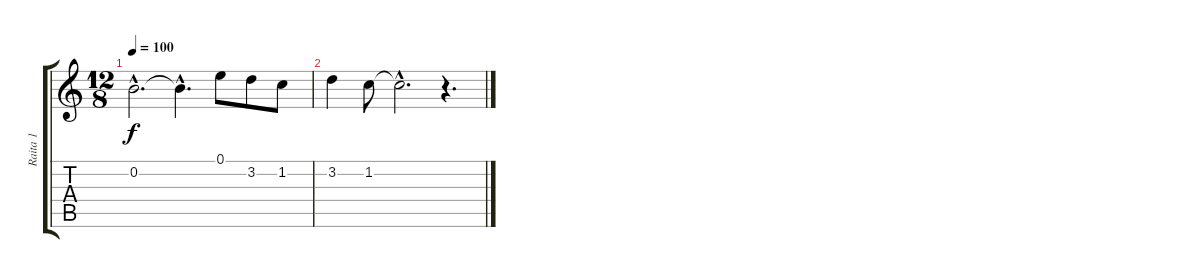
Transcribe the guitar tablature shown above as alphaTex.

\track ("Raita 1" "Raita 1") {instrument electricguitarmuted}
\staff {score tabs}
\tuning (E4 B3 G3 D3 A2 E2) {hide}
\ts (12 8)
\tempo 100
\clef g2
\ks c
0.2{hac}.2{d dy f} 0.2{hac t}.4{d} 0.1.8 3.2.8 1.2.8 |
3.2.4 1.2.8 1.2{hac t}.2{d} r.4{d}
